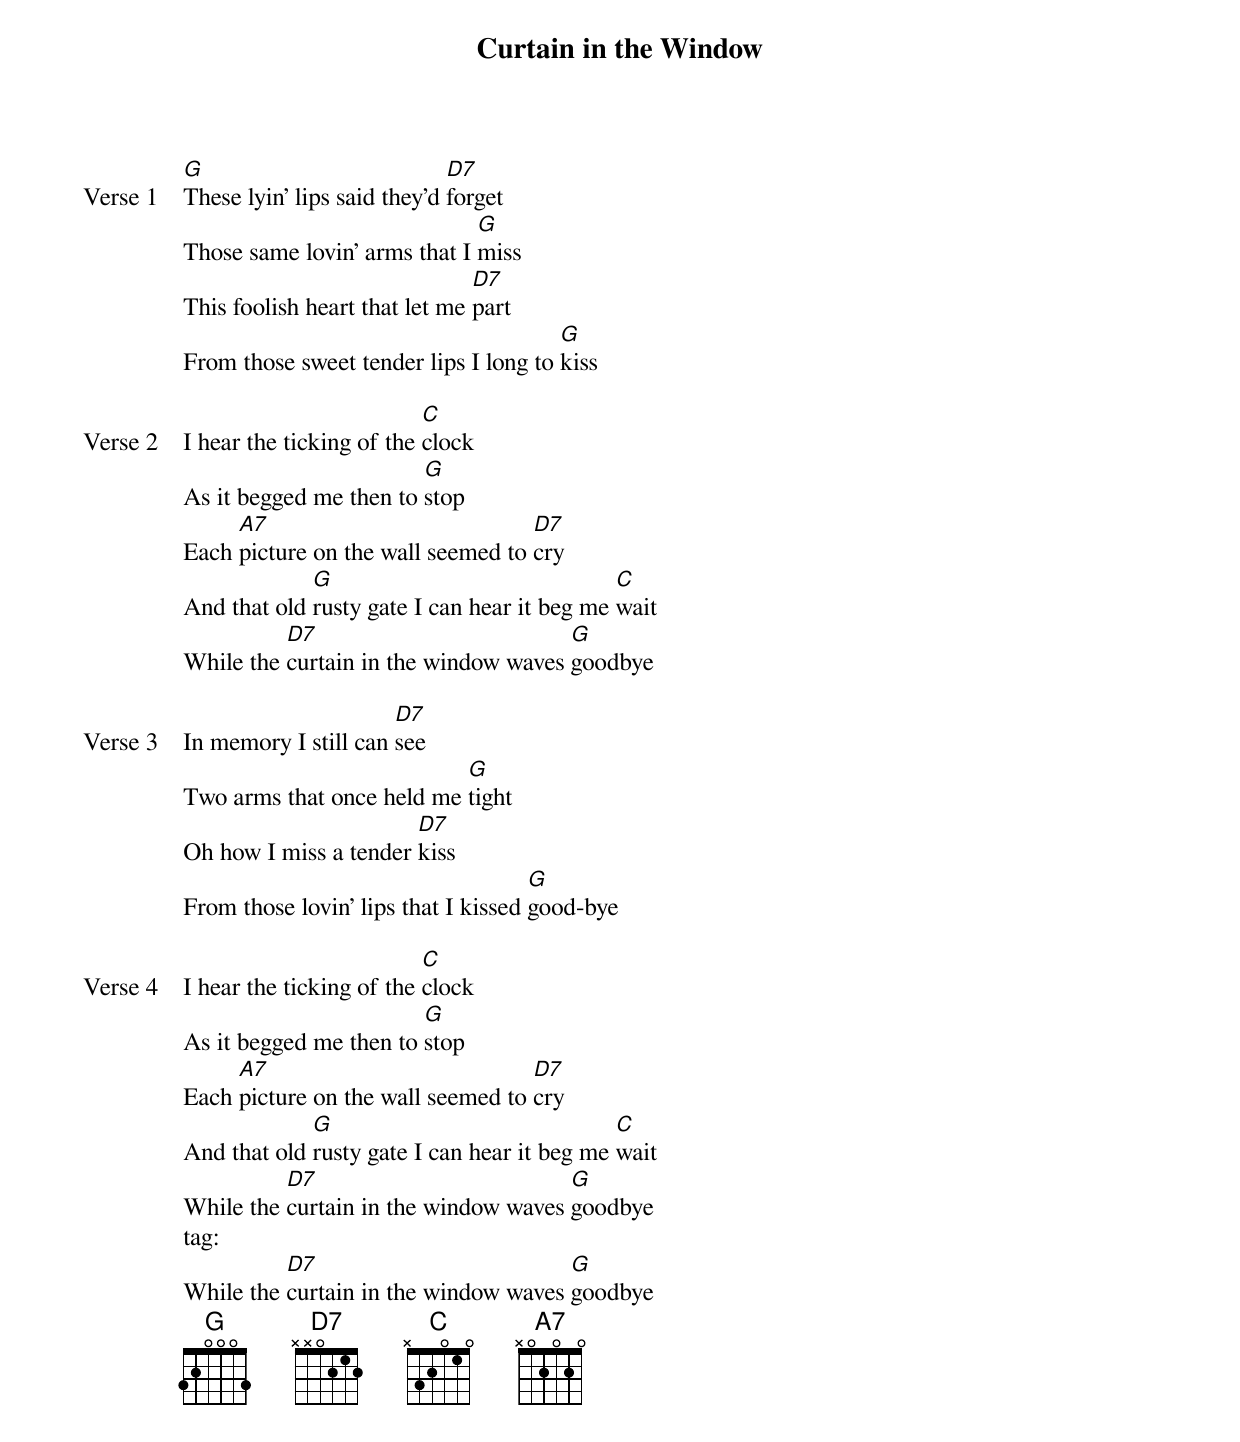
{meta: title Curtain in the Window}
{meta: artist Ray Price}
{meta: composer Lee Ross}

{start_of_verse: Verse 1}
[G]These lyin' lips said they'd [D7]forget
Those same lovin' arms that I [G]miss
This foolish heart that let me [D7]part
From those sweet tender lips I long to [G]kiss
{end_of_verse}

{start_of_verse: Verse 2}
I hear the ticking of the [C]clock
As it begged me then to [G]stop
Each [A7]picture on the wall seemed to [D7]cry
And that old [G]rusty gate I can hear it beg me [C]wait
While the [D7]curtain in the window waves [G]goodbye
{end_of_verse}

{start_of_verse: Verse 3}
In memory I still can [D7]see
Two arms that once held me [G]tight
Oh how I miss a tender [D7]kiss
From those lovin' lips that I kissed [G]good-bye
{end_of_verse}

{start_of_verse: Verse 4}
I hear the ticking of the [C]clock
As it begged me then to [G]stop
Each [A7]picture on the wall seemed to [D7]cry
And that old [G]rusty gate I can hear it beg me [C]wait
While the [D7]curtain in the window waves [G]goodbye
tag:
While the [D7]curtain in the window waves [G]goodbye
{end_of_verse}
